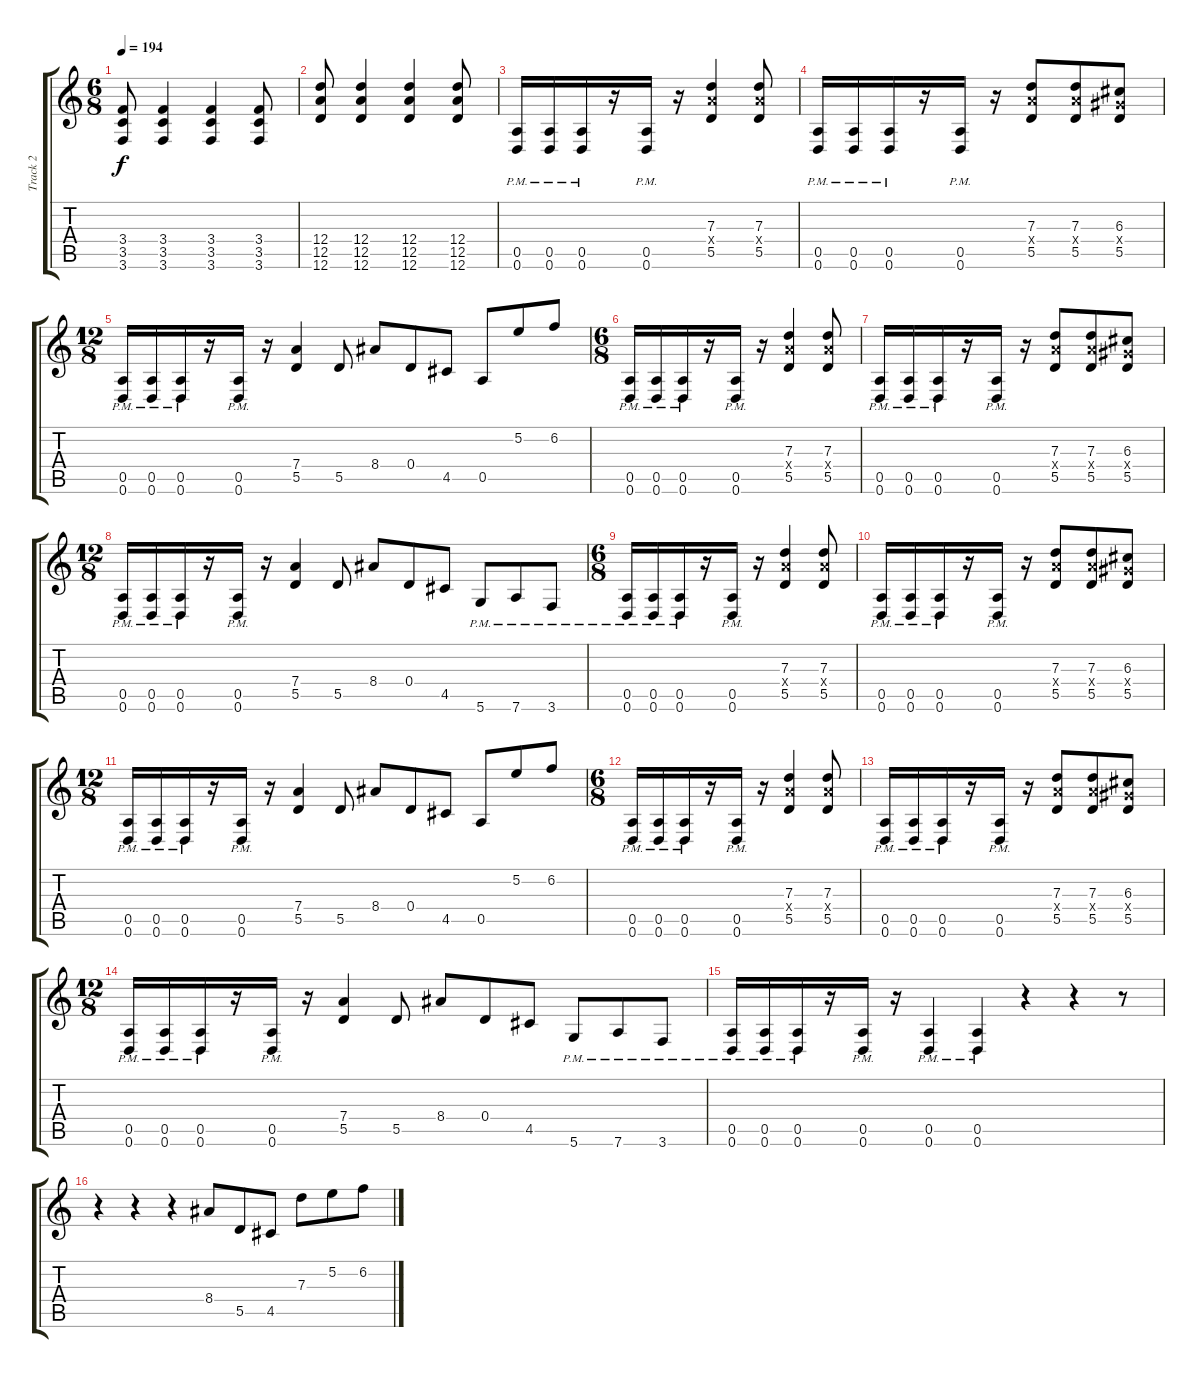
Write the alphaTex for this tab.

\track ("Track 2" "Track 2") {instrument distortionguitar}
\staff {score tabs}
\tuning (E4 B3 G3 D3 A2 D2) {hide}
\ts (6 8)
\tempo 194
\clef g2
\ks c
(3.4 3.5 3.6).8{dy f} (3.4 3.5 3.6).4 (3.4 3.5 3.6).4 (3.4 3.5 3.6).8 |
(12.4 12.5 12.6).8 (12.4 12.5 12.6).4 (12.4 12.5 12.6).4 (12.4 12.5 12.6).8 |
(0.5{pm} 0.6{pm}).16 (0.5{pm} 0.6{pm}).16 (0.5{pm} 0.6{pm}).16 r.16 (0.5 0.6{pm}).16 r.16 (7.3 7.4{x} 5.5).4 (7.3 7.4{x} 5.5).8 |
(0.5{pm} 0.6{pm}).16 (0.5{pm} 0.6{pm}).16 (0.5{pm} 0.6{pm}).16 r.16 (0.5 0.6{pm}).16 r.16 (7.3 7.4{x} 5.5).8 (7.3 7.4{x} 5.5).8 (6.3 6.4{x} 5.5).8 |
\ts (12 8)
(0.5{pm} 0.6{pm}).16 (0.5{pm} 0.6{pm}).16 (0.5{pm} 0.6{pm}).16 r.16 (0.5 0.6{pm}).16 r.16 (7.4 5.5).4 5.5.8 8.4.8 0.4.8 4.5.8 0.5.8 5.2.8 6.2.8 |
\ts (6 8)
(0.5{pm} 0.6{pm}).16 (0.5{pm} 0.6{pm}).16 (0.5{pm} 0.6{pm}).16 r.16 (0.5 0.6{pm}).16 r.16 (7.3 7.4{x} 5.5).4 (7.3 7.4{x} 5.5).8 |
(0.5{pm} 0.6{pm}).16 (0.5{pm} 0.6{pm}).16 (0.5{pm} 0.6{pm}).16 r.16 (0.5 0.6{pm}).16 r.16 (7.3 7.4{x} 5.5).8 (7.3 7.4{x} 5.5).8 (6.3 6.4{x} 5.5).8 |
\ts (12 8)
(0.5{pm} 0.6{pm}).16 (0.5{pm} 0.6{pm}).16 (0.5{pm} 0.6{pm}).16 r.16 (0.5 0.6{pm}).16 r.16 (7.4 5.5).4 5.5.8 8.4.8 0.4.8 4.5.8 5.6{pm}.8 7.6{pm}.8 3.6{pm}.8 |
\ts (6 8)
(0.5{pm} 0.6{pm}).16 (0.5{pm} 0.6{pm}).16 (0.5{pm} 0.6{pm}).16 r.16 (0.5 0.6{pm}).16 r.16 (7.3 7.4{x} 5.5).4 (7.3 7.4{x} 5.5).8 |
(0.5{pm} 0.6{pm}).16 (0.5{pm} 0.6{pm}).16 (0.5{pm} 0.6{pm}).16 r.16 (0.5 0.6{pm}).16 r.16 (7.3 7.4{x} 5.5).8 (7.3 7.4{x} 5.5).8 (6.3 6.4{x} 5.5).8 |
\ts (12 8)
(0.5{pm} 0.6{pm}).16 (0.5{pm} 0.6{pm}).16 (0.5{pm} 0.6{pm}).16 r.16 (0.5 0.6{pm}).16 r.16 (7.4 5.5).4 5.5.8 8.4.8 0.4.8 4.5.8 0.5.8 5.2.8 6.2.8 |
\ts (6 8)
(0.5{pm} 0.6{pm}).16 (0.5{pm} 0.6{pm}).16 (0.5{pm} 0.6{pm}).16 r.16 (0.5 0.6{pm}).16 r.16 (7.3 7.4{x} 5.5).4 (7.3 7.4{x} 5.5).8 |
(0.5{pm} 0.6{pm}).16 (0.5{pm} 0.6{pm}).16 (0.5{pm} 0.6{pm}).16 r.16 (0.5 0.6{pm}).16 r.16 (7.3 7.4{x} 5.5).8 (7.3 7.4{x} 5.5).8 (6.3 6.4{x} 5.5).8 |
\ts (12 8)
(0.5{pm} 0.6{pm}).16 (0.5{pm} 0.6{pm}).16 (0.5{pm} 0.6{pm}).16 r.16 (0.5 0.6{pm}).16 r.16 (7.4 5.5).4 5.5.8 8.4.8 0.4.8 4.5.8 5.6{pm}.8 7.6{pm}.8 3.6{pm}.8 |
(0.5{pm} 0.6{pm}).16 (0.5{pm} 0.6{pm}).16 (0.5{pm} 0.6{pm}).16 r.16 (0.5{pm} 0.6{pm}).16 r.16 (0.5{pm} 0.6{pm}).4 (0.5{pm} 0.6{pm}).4 r.4 r.4 r.8 |
r.4 r.4 r.4 8.4.8 5.5.8 4.5.8 7.3.8 5.2.8 6.2.8
